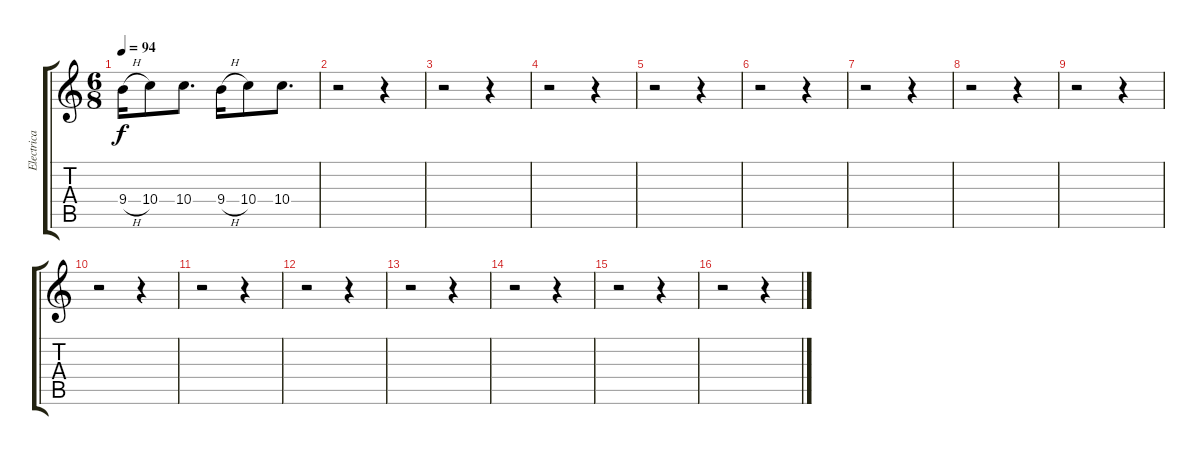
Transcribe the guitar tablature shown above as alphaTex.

\track ("Electrica 1" "Electrica ") {instrument electricguitarclean}
\staff {score tabs}
\tuning (E4 B3 G3 D3 A2 E2) {hide}
\ts (6 8)
\tempo 94
\clef g2
\ks c
9.4{h}.16{dy f} 10.4.8 10.4.8{d} 9.4{h}.16 10.4.8 10.4.8{d} |
r.2 r.4 |
r.2 r.4 |
r.2 r.4 |
r.2 r.4 |
r.2 r.4 |
r.2 r.4 |
r.2 r.4 |
r.2 r.4 |
r.2 r.4 |
r.2 r.4 |
r.2 r.4 |
r.2 r.4 |
r.2 r.4 |
r.2 r.4 |
r.2 r.4
